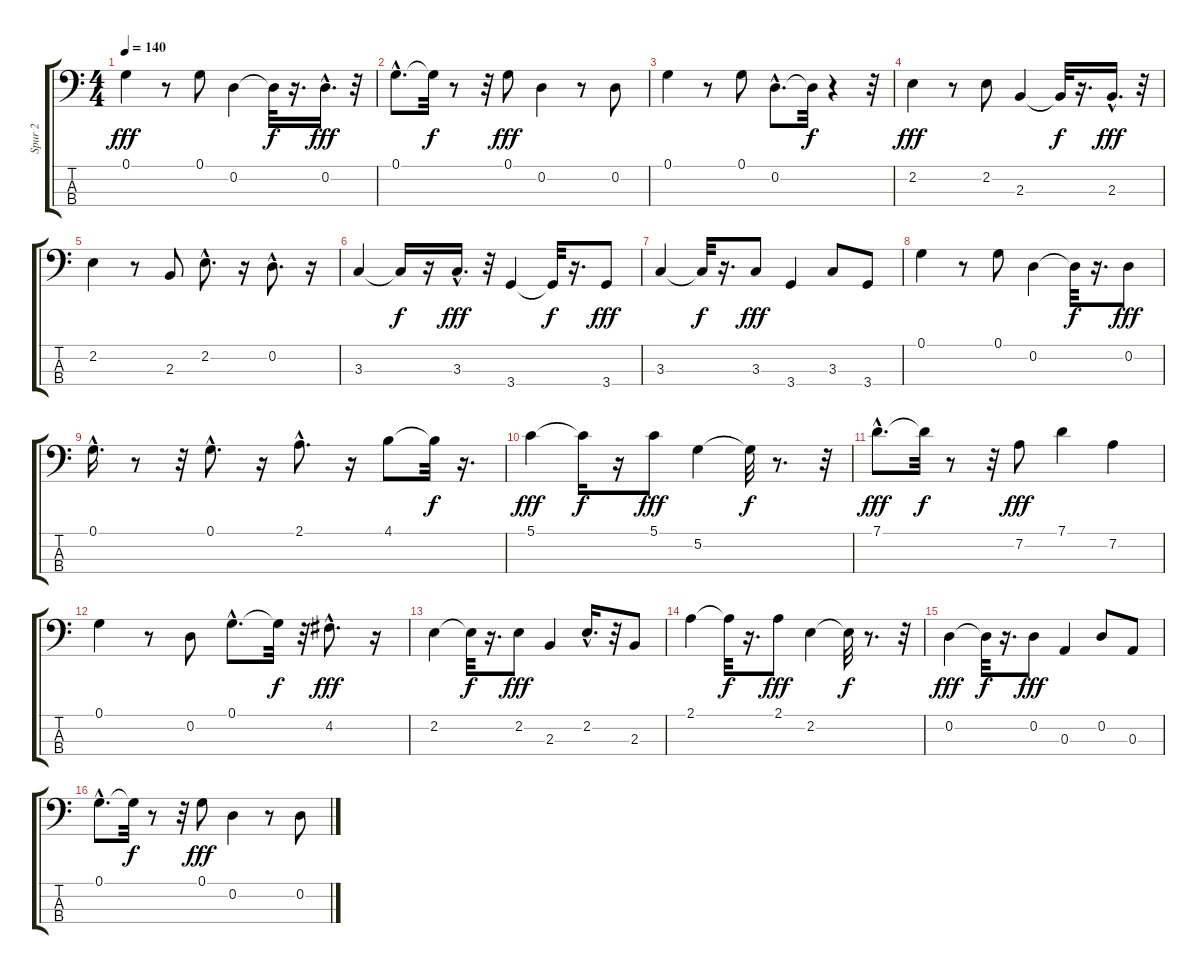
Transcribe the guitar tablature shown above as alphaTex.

\track ("Spur 2" "Spur 2") {instrument electricbasspick}
\staff {score tabs}
\tuning (G2 D2 A1 E1) {hide}
\ts (4 4)
\tempo 140
\clef f4
\ks c
0.1.4{dy fff} r.8 0.1.8 0.2.4 0.2{t}.32{dy f} r.16{d} 0.2{hac}.16{d dy fff} r.32 |
0.1{hac}.8{d} 0.1{t}.32{dy f} r.8 r.32 0.1.8{dy fff} 0.2.4 r.8 0.2.8 |
0.1.4 r.8 0.1.8 0.2{hac}.8{d} 0.2{t}.32{dy f} r.4 r.32 |
2.2.4{dy fff} r.8 2.2.8 2.3.4 2.3{t}.32{dy f} r.16{d} 2.3{hac}.16{d dy fff} r.32 |
2.2.4 r.8 2.3.8 2.2{hac}.8{d} r.16 0.2{hac}.8{d} r.16 |
3.3.4 3.3{t}.16{dy f} r.16 3.3{hac}.16{d dy fff} r.32 3.4.4 3.4{t}.32{dy f} r.16{d} 3.4.8{dy fff} |
3.3.4 3.3{t}.32{dy f} r.16{d} 3.3.8{dy fff} 3.4.4 3.3.8 3.4.8 |
0.1.4 r.8 0.1.8 0.2.4 0.2{t}.32{dy f} r.16{d} 0.2.8{dy fff} |
0.1{hac}.16{d} r.8 r.32 0.1{hac}.8{d} r.16 2.1{hac}.8{d} r.16 4.1.8 4.1{t}.32{dy f} r.16{d} |
5.1.4{dy fff} 5.1{t}.16{dy f} r.16 5.1.8{dy fff} 5.2.4 5.2{t}.32{dy f} r.8{d} r.32 |
7.1{hac}.8{d dy fff} 7.1{t}.32{dy f} r.8 r.32 7.2.8{dy fff} 7.1.4 7.2.4 |
0.1.4 r.8 0.2.8 0.1{hac}.8{d} 0.1{t}.32{dy f} r.32 4.2{hac}.8{d dy fff} r.16 |
2.2.4 2.2{t}.32{dy f} r.16{d} 2.2.8{dy fff} 2.3.4 2.2{hac}.16{d} r.32 2.3.8 |
2.1.4 2.1{t}.32{dy f} r.16{d} 2.1.8{dy fff} 2.2.4 2.2{t}.32{dy f} r.8{d} r.32 |
0.2.4{dy fff} 0.2{t}.32{dy f} r.16{d} 0.2.8{dy fff} 0.3.4 0.2.8 0.3.8 |
0.1{hac}.8{d} 0.1{t}.32{dy f} r.8 r.32 0.1.8{dy fff} 0.2.4 r.8 0.2.8
